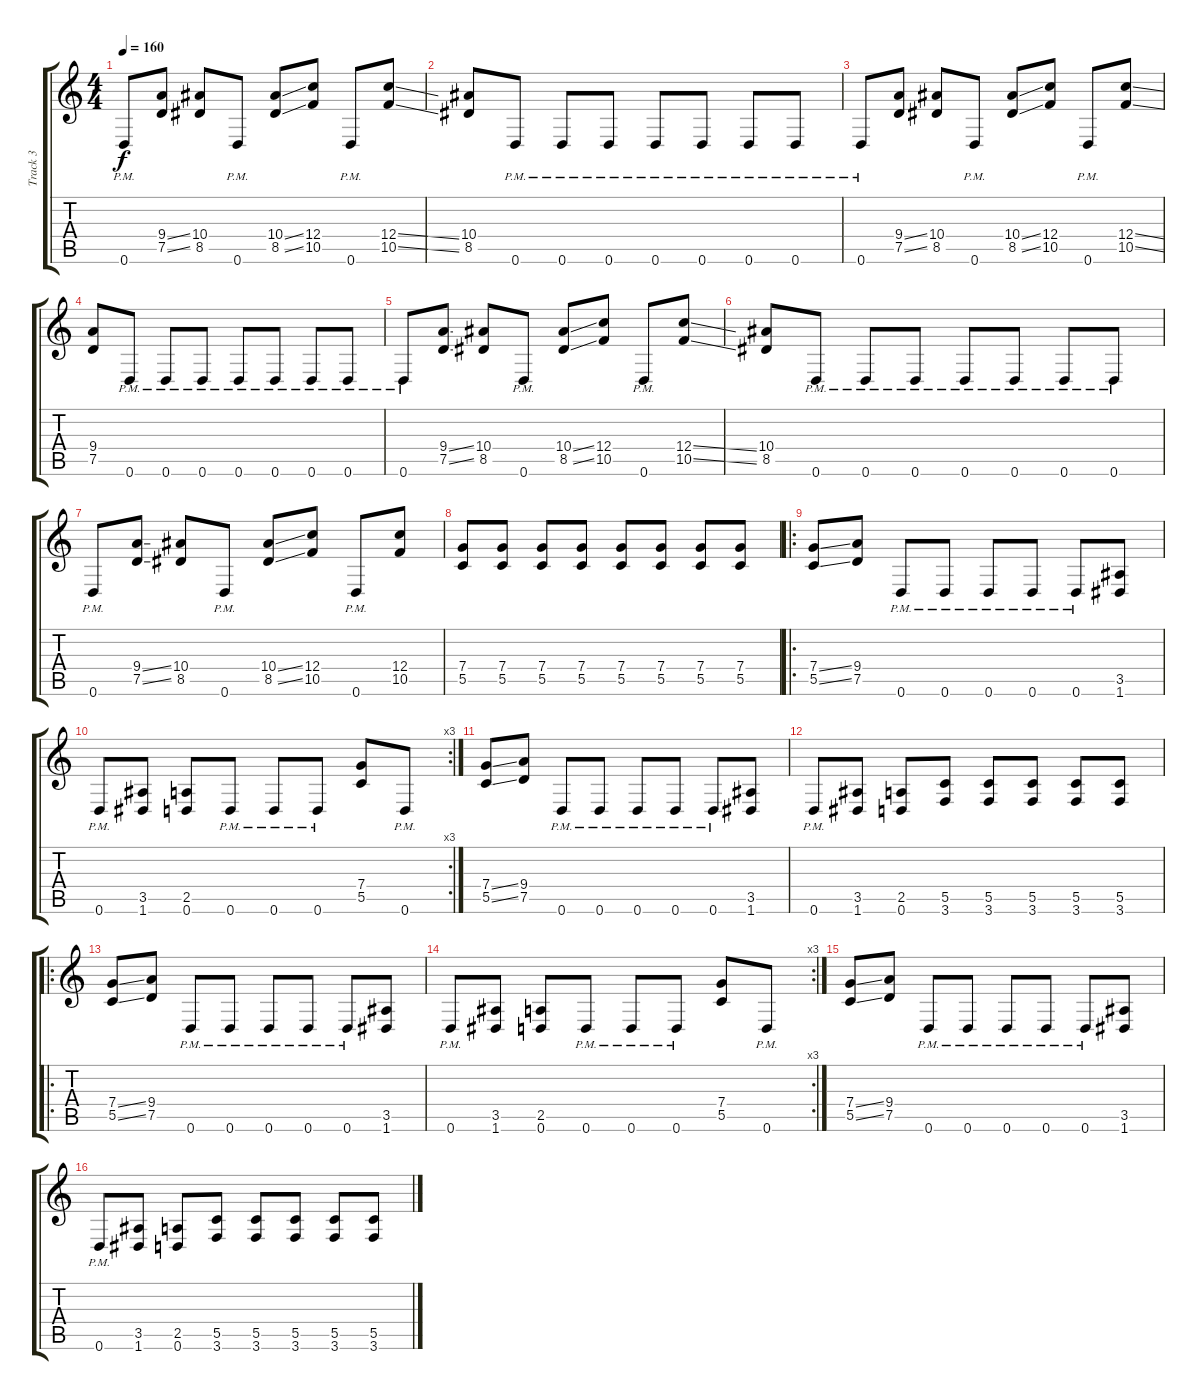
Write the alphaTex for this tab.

\track ("Track 3" "Track 3") {instrument distortionguitar}
\staff {score tabs}
\tuning (D4 A3 F3 C3 G2 D2) {hide}
\ts (4 4)
\tempo 160
\clef g2
\ks c
0.6{pm}.8{dy f} (9.4{ss} 7.5{ss}).8 (10.4 8.5).8 0.6{pm}.8 (10.4{ss} 8.5{ss}).8 (12.4 10.5).8 0.6{pm}.8 (12.4{ss} 10.5{ss}).8 |
(10.4 8.5).8 0.6{pm}.8 0.6{pm}.8 0.6{pm}.8 0.6{pm}.8 0.6{pm}.8 0.6{pm}.8 0.6{pm}.8 |
0.6{pm}.8 (9.4{ss} 7.5{ss}).8 (10.4 8.5).8 0.6{pm}.8 (10.4{ss} 8.5{ss}).8 (12.4 10.5).8 0.6{pm}.8 (12.4{ss} 10.5{ss}).8 |
(9.4 7.5).8 0.6{pm}.8 0.6{pm}.8 0.6{pm}.8 0.6{pm}.8 0.6{pm}.8 0.6{pm}.8 0.6{pm}.8 |
0.6{pm}.8 (9.4{ss} 7.5{ss}).8 (10.4 8.5).8 0.6{pm}.8 (10.4{ss} 8.5{ss}).8 (12.4 10.5).8 0.6{pm}.8 (12.4{ss} 10.5{ss}).8 |
(10.4 8.5).8 0.6{pm}.8 0.6{pm}.8 0.6{pm}.8 0.6{pm}.8 0.6{pm}.8 0.6{pm}.8 0.6{pm}.8 |
0.6{pm}.8 (9.4{ss} 7.5{ss}).8 (10.4 8.5).8 0.6{pm}.8 (10.4{ss} 8.5{ss}).8 (12.4 10.5).8 0.6{pm}.8 (12.4 10.5).8 |
(7.4 5.5).8 (7.4 5.5).8 (7.4 5.5).8 (7.4 5.5).8 (7.4 5.5).8 (7.4 5.5).8 (7.4 5.5).8 (7.4 5.5).8 |
\ro
(7.4{ss} 5.5{ss}).8 (9.4 7.5).8 0.6{pm}.8 0.6{pm}.8 0.6{pm}.8 0.6{pm}.8 0.6{pm}.8 (3.5 1.6).8 |
\rc 3
0.6{pm}.8 (3.5 1.6).8 (2.5 0.6).8 0.6{pm}.8 0.6{pm}.8 0.6{pm}.8 (7.4 5.5).8 0.6{pm}.8 |
(7.4{ss} 5.5{ss}).8 (9.4 7.5).8 0.6{pm}.8 0.6{pm}.8 0.6{pm}.8 0.6{pm}.8 0.6{pm}.8 (3.5 1.6).8 |
0.6{pm}.8 (3.5 1.6).8 (2.5 0.6).8 (5.5 3.6).8 (5.5 3.6).8 (5.5 3.6).8 (5.5 3.6).8 (5.5 3.6).8 |
\ro
(7.4{ss} 5.5{ss}).8 (9.4 7.5).8 0.6{pm}.8 0.6{pm}.8 0.6{pm}.8 0.6{pm}.8 0.6{pm}.8 (3.5 1.6).8 |
\rc 3
0.6{pm}.8 (3.5 1.6).8 (2.5 0.6).8 0.6{pm}.8 0.6{pm}.8 0.6{pm}.8 (7.4 5.5).8 0.6{pm}.8 |
(7.4{ss} 5.5{ss}).8 (9.4 7.5).8 0.6{pm}.8 0.6{pm}.8 0.6{pm}.8 0.6{pm}.8 0.6{pm}.8 (3.5 1.6).8 |
0.6{pm}.8 (3.5 1.6).8 (2.5 0.6).8 (5.5 3.6).8 (5.5 3.6).8 (5.5 3.6).8 (5.5 3.6).8 (5.5 3.6).8
